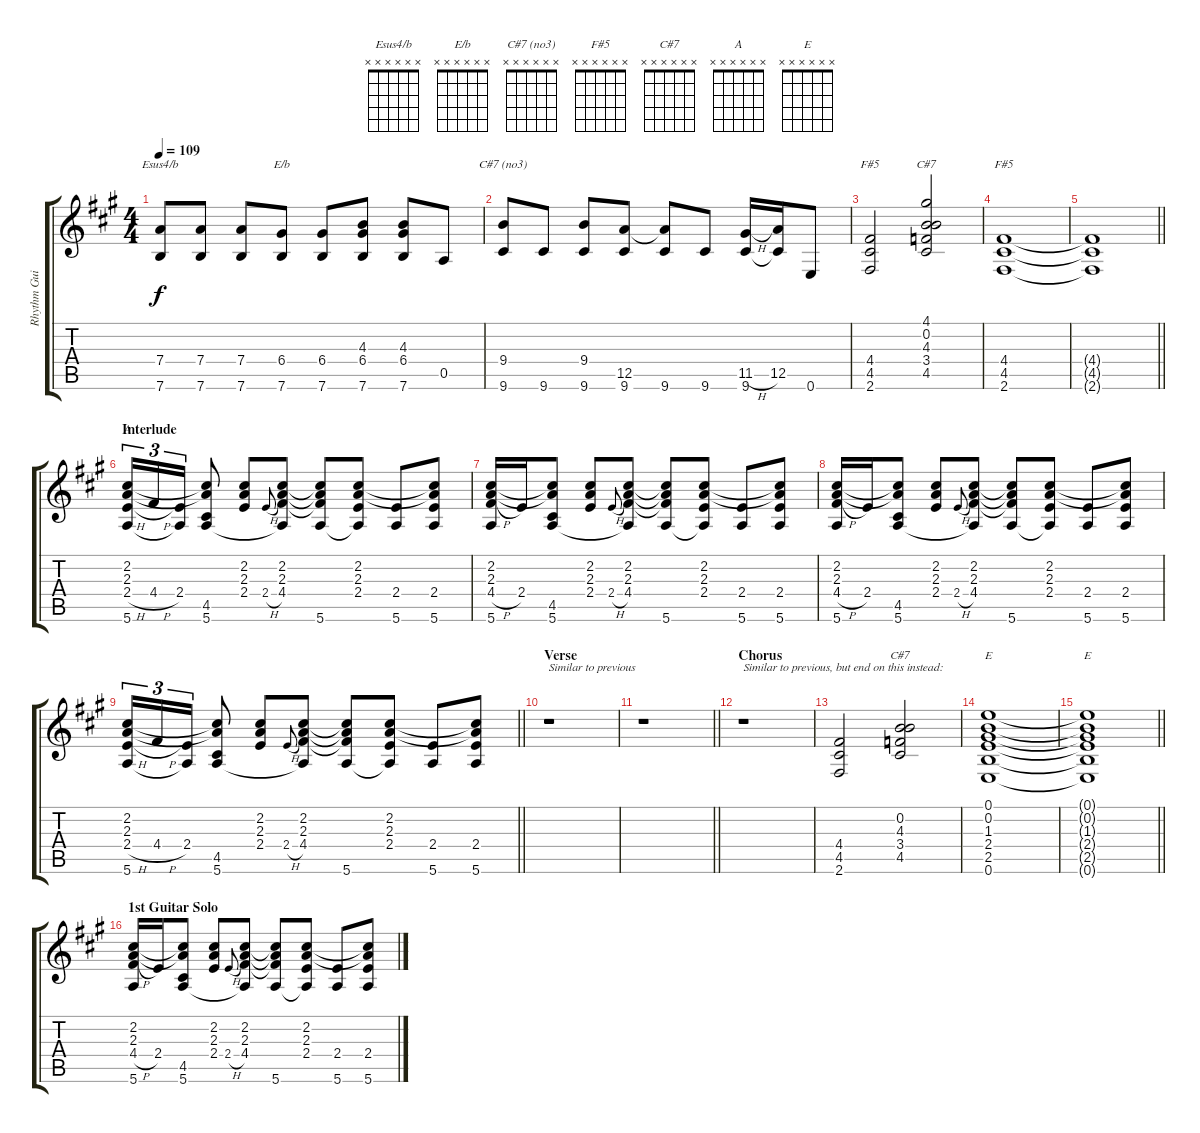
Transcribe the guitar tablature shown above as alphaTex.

\track ("Rhythm Guitar" "Rhythm Gui") {instrument electricguitarclean}
\staff {score tabs}
\tuning (E4 B3 G3 D3 A2 E2) {hide}
\chord ("Esus4/b" x x x x x x)
\chord ("E/b" x x x x x x)
\chord ("C#7 (no3)" x x x x x x)
\chord ("F#5" x x x 4 4 2) {firstfret 2}
\chord ("C#7" 4 0 4 3 4 x) {firstfret 3}
\chord ("F#5" x x x x x x)
\chord ("A" x x x x x x)
\chord ("C#7" x x x x x x)
\chord ("E" 0 0 1 2 2 0)
\chord ("E" x x x x x x)
\ts (4 4)
\tempo 109
\clef g2
\ks a
(7.4 7.6).8{ch "Esus4/b" dy f} (7.4 7.6).8 (7.4 7.6).8 (6.4 7.6).8{ch "E/b"} (6.4 7.6).8 (4.3 6.4 7.6).8 (4.3 6.4 7.6).8 0.5.8 |
(9.4 9.6).8{ch "C#7 (no3)"} 9.6.8 (9.4 9.6).8 (12.5 9.6).8 (12.5{t} 9.6).8 9.6.8 (11.5{h} 9.6).16 (12.5 9.6{t}).16 0.6.8 |
(4.4 4.5 2.6).2{ch "F#5"} (4.1 0.2 4.3 3.4 4.5).2{ch "C#7"} |
(4.4 4.5 2.6).1{ch "F#5"} |
\barLineRight lightlight
(4.4{t} 4.5{t} 2.6{t}).1 |
\section ("" "Interlude")
(2.2 2.3 2.4{h} 5.6).16{tu (3 2) ch "A"} 4.4{h}.16{tu (3 2)} (2.4 5.6{t}).16{tu (3 2)} (2.2{t} 2.3{t} 4.5 5.6).8 (2.2 2.3 2.4).8 2.4{h}.8{gr onbeat} (2.2 2.3 4.4 5.6{t}).8 (2.2{t} 2.3{t} 4.4{t} 5.6).8 (2.2 2.3 2.4 5.6{t}).8 (2.4 5.6).8 (2.2{t} 2.3{t} 2.4 5.6).8 |
(2.2 2.3 4.4{h} 5.6).16 2.4.16 (2.2{t} 2.3{t} 4.5 5.6).8 (2.2 2.3 2.4).8 2.4{h}.8{gr onbeat} (2.2 2.3 4.4 5.6{t}).8 (2.2{t} 2.3{t} 4.4{t} 5.6).8 (2.2 2.3 2.4 5.6{t}).8 (2.4 5.6).8 (2.2{t} 2.3{t} 2.4 5.6).8 |
(2.2 2.3 4.4{h} 5.6).16 2.4.16 (2.2{t} 2.3{t} 4.5 5.6).8 (2.2 2.3 2.4).8 2.4{h}.8{gr onbeat} (2.2 2.3 4.4 5.6{t}).8 (2.2{t} 2.3{t} 4.4{t} 5.6).8 (2.2 2.3 2.4 5.6{t}).8 (2.4 5.6).8 (2.2{t} 2.3{t} 2.4 5.6).8 |
\barLineRight lightlight
(2.2 2.3 2.4{h} 5.6).16{tu (3 2)} 4.4{h}.16{tu (3 2)} (2.4 5.6{t}).16{tu (3 2)} (2.2{t} 2.3{t} 4.5 5.6).8 (2.2 2.3 2.4).8 2.4{h}.8{gr onbeat} (2.2 2.3 4.4 5.6{t}).8 (2.2{t} 2.3{t} 4.4{t} 5.6).8 (2.2 2.3 2.4 5.6{t}).8 (2.4 5.6).8 (2.2{t} 2.3{t} 2.4 5.6).8 |
\section ("" "Verse")
r.1{txt "Similar to previous"} |
\barLineRight lightlight
r.1 |
\section ("" "Chorus")
r.1{txt "Similar to previous, but end on this instead:"} |
(4.4 4.5 2.6).2 (0.2 4.3 3.4 4.5).2{ch "C#7"} |
(0.1 0.2 1.3 2.4 2.5 0.6).1{ch "E"} |
\barLineRight lightlight
(0.1{t} 0.2{t} 1.3{t} 2.4{t} 2.5{t} 0.6{t}).1{ch "E"} |
\section ("" "1st Guitar Solo")
(2.2 2.3 4.4{h} 5.6).16 2.4.16 (2.2{t} 2.3{t} 4.5 5.6).8 (2.2 2.3 2.4).8 2.4{h}.8{gr onbeat} (2.2 2.3 4.4 5.6{t}).8 (2.2{t} 2.3{t} 4.4{t} 5.6).8 (2.2 2.3 2.4 5.6{t}).8 (2.4 5.6).8 (2.2{t} 2.3{t} 2.4 5.6).8
